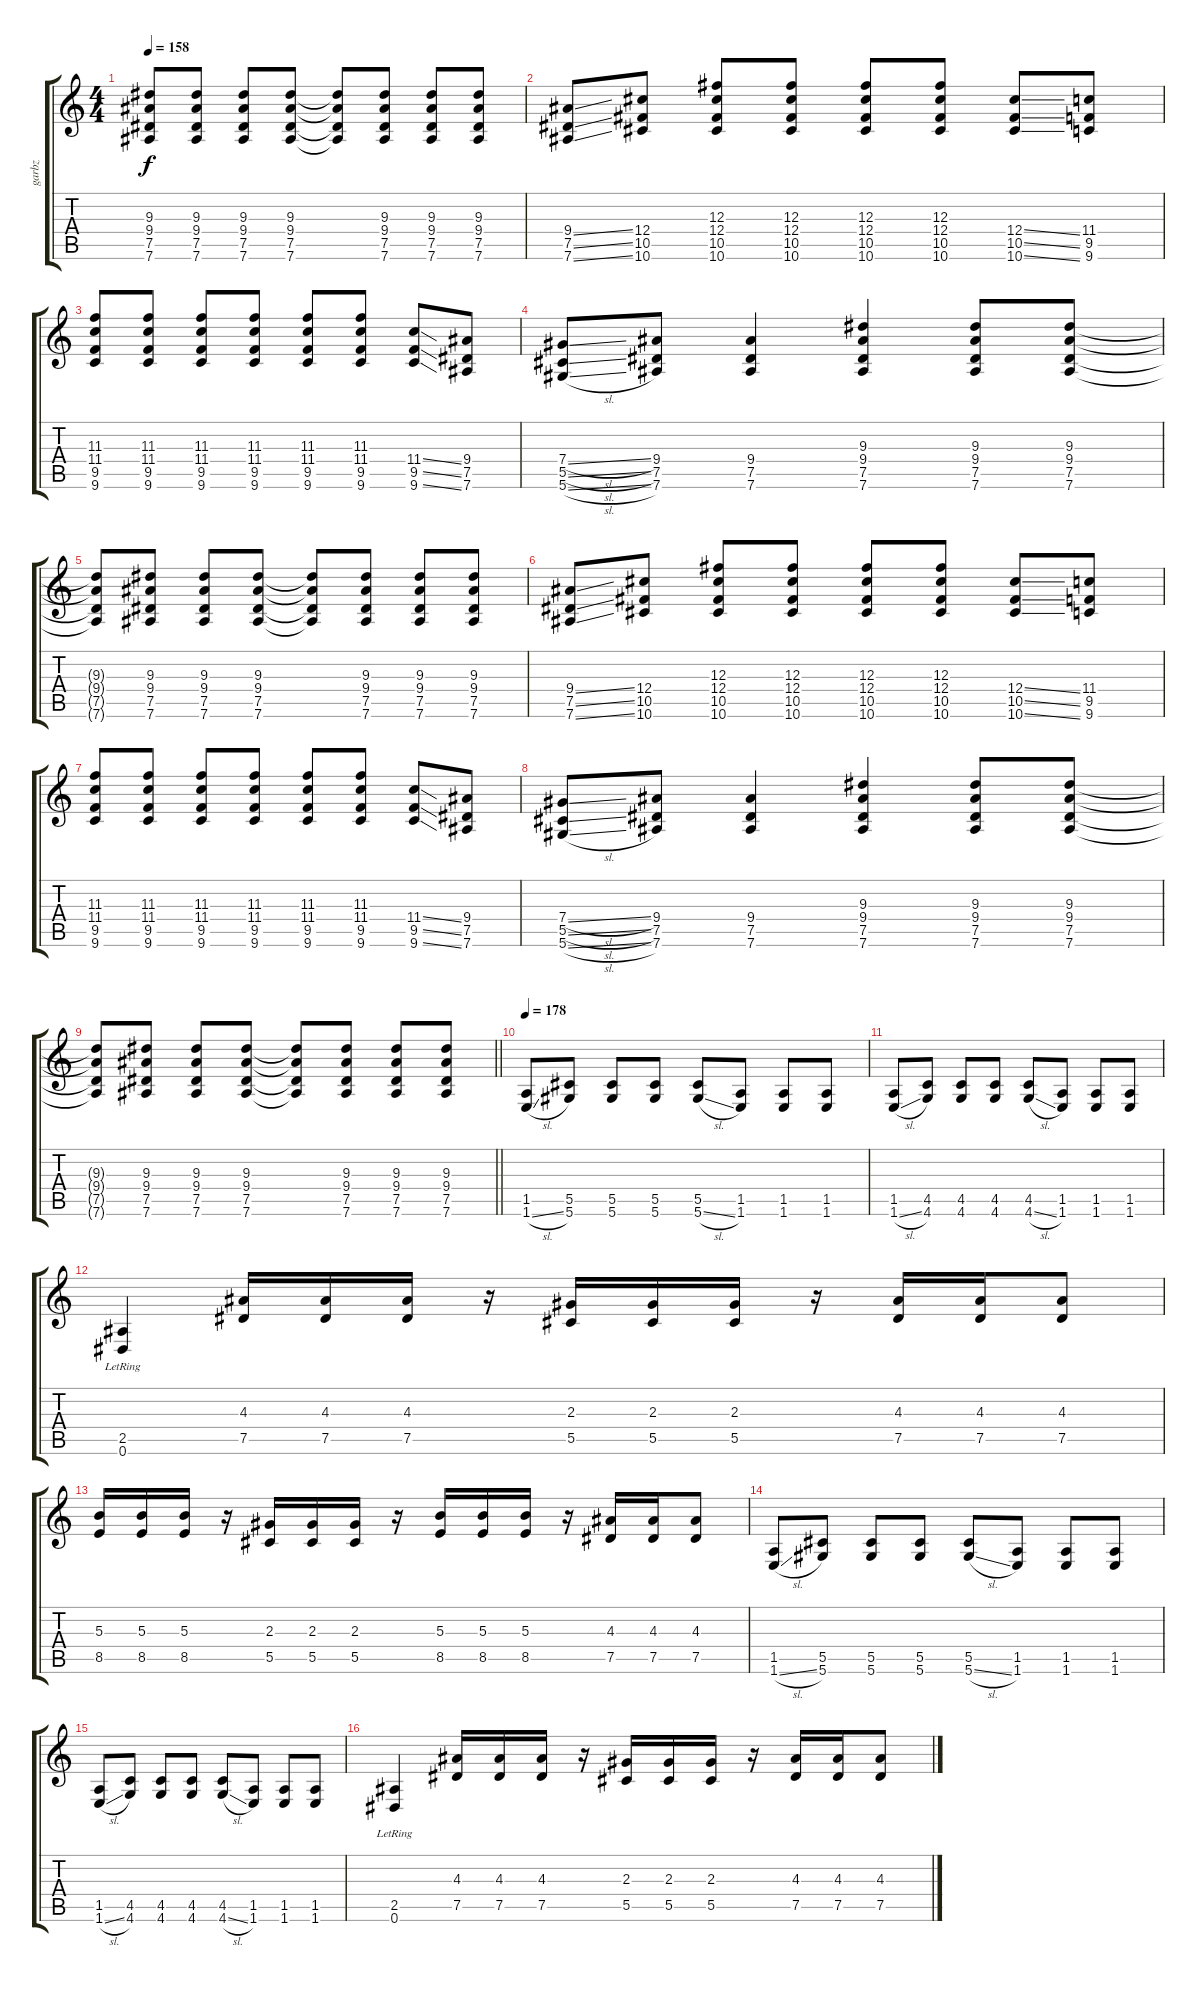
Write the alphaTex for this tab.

\track ("garbz" "garbz") {instrument distortionguitar}
\staff {score tabs}
\tuning (Eb4 Bb3 Gb3 Db3 Ab2 Eb2) {hide}
\ts (4 4)
\tempo 158
\clef g2
\ks c
(9.3{t} 9.4{t} 7.5{t} 7.6{t}).8{dy f} (9.3 9.4 7.5 7.6).8 (9.3 9.4 7.5 7.6).8 (9.3 9.4 7.5 7.6).8 (9.3{t} 9.4{t} 7.5{t} 7.6{t}).8 (9.3 9.4 7.5 7.6).8 (9.3 9.4 7.5 7.6).8 (9.3 9.4 7.5 7.6).8 |
(9.4{ss} 7.5{ss} 7.6{ss}).8 (12.4 10.5 10.6).8 (12.3 12.4 10.5 10.6).8 (12.3 12.4 10.5 10.6).8 (12.3 12.4 10.5 10.6).8 (12.3 12.4 10.5 10.6).8 (12.4{ss} 10.5{ss} 10.6{ss}).8 (11.4 9.5 9.6).8 |
(11.3 11.4 9.5 9.6).8 (11.3 11.4 9.5 9.6).8 (11.3 11.4 9.5 9.6).8 (11.3 11.4 9.5 9.6).8 (11.3 11.4 9.5 9.6).8 (11.3 11.4 9.5 9.6).8 (11.4{ss} 9.5{ss} 9.6{ss}).8 (9.4 7.5 7.6).8 |
(7.4{sl} 5.5{sl} 5.6{sl}).8 (9.4 7.5 7.6).8 (9.4 7.5 7.6).4 (9.3 9.4 7.5 7.6).4 (9.3 9.4 7.5 7.6).8 (9.3 9.4 7.5 7.6).8 |
(9.3{t} 9.4{t} 7.5{t} 7.6{t}).8 (9.3 9.4 7.5 7.6).8 (9.3 9.4 7.5 7.6).8 (9.3 9.4 7.5 7.6).8 (9.3{t} 9.4{t} 7.5{t} 7.6{t}).8 (9.3 9.4 7.5 7.6).8 (9.3 9.4 7.5 7.6).8 (9.3 9.4 7.5 7.6).8 |
(9.4{ss} 7.5{ss} 7.6{ss}).8 (12.4 10.5 10.6).8 (12.3 12.4 10.5 10.6).8 (12.3 12.4 10.5 10.6).8 (12.3 12.4 10.5 10.6).8 (12.3 12.4 10.5 10.6).8 (12.4{ss} 10.5{ss} 10.6{ss}).8 (11.4 9.5 9.6).8 |
(11.3 11.4 9.5 9.6).8 (11.3 11.4 9.5 9.6).8 (11.3 11.4 9.5 9.6).8 (11.3 11.4 9.5 9.6).8 (11.3 11.4 9.5 9.6).8 (11.3 11.4 9.5 9.6).8 (11.4{ss} 9.5{ss} 9.6{ss}).8 (9.4 7.5 7.6).8 |
(7.4{sl} 5.5{sl} 5.6{sl}).8 (9.4 7.5 7.6).8 (9.4 7.5 7.6).4 (9.3 9.4 7.5 7.6).4 (9.3 9.4 7.5 7.6).8 (9.3 9.4 7.5 7.6).8 |
\barLineRight lightlight
(9.3{t} 9.4{t} 7.5{t} 7.6{t}).8 (9.3 9.4 7.5 7.6).8 (9.3 9.4 7.5 7.6).8 (9.3 9.4 7.5 7.6).8 (9.3{t} 9.4{t} 7.5{t} 7.6{t}).8 (9.3 9.4 7.5 7.6).8 (9.3 9.4 7.5 7.6).8 (9.3 9.4 7.5 7.6).8 |
\tempo 178
(1.5 1.6{sl}).8 (5.5 5.6).8 (5.5 5.6).8 (5.5 5.6).8 (5.5 5.6{sl}).8 (1.5 1.6).8 (1.5 1.6).8 (1.5 1.6).8 |
(1.5 1.6{sl}).8 (4.5 4.6).8 (4.5 4.6).8 (4.5 4.6).8 (4.5 4.6{sl}).8 (1.5 1.6).8 (1.5 1.6).8 (1.5 1.6).8 |
(2.5 0.6{lr}).4 (4.3 7.5).16 (4.3 7.5).16 (4.3 7.5).16 r.16 (2.3 5.5).16 (2.3 5.5).16 (2.3 5.5).16 r.16 (4.3 7.5).16 (4.3 7.5).16 (4.3 7.5).8 |
(5.3 8.5).16 (5.3 8.5).16 (5.3 8.5).16 r.16 (2.3 5.5).16 (2.3 5.5).16 (2.3 5.5).16 r.16 (5.3 8.5).16 (5.3 8.5).16 (5.3 8.5).16 r.16 (4.3 7.5).16 (4.3 7.5).16 (4.3 7.5).8 |
(1.5 1.6{sl}).8 (5.5 5.6).8 (5.5 5.6).8 (5.5 5.6).8 (5.5 5.6{sl}).8 (1.5 1.6).8 (1.5 1.6).8 (1.5 1.6).8 |
(1.5 1.6{sl}).8 (4.5 4.6).8 (4.5 4.6).8 (4.5 4.6).8 (4.5 4.6{sl}).8 (1.5 1.6).8 (1.5 1.6).8 (1.5 1.6).8 |
(2.5 0.6{lr}).4 (4.3 7.5).16 (4.3 7.5).16 (4.3 7.5).16 r.16 (2.3 5.5).16 (2.3 5.5).16 (2.3 5.5).16 r.16 (4.3 7.5).16 (4.3 7.5).16 (4.3 7.5).8
